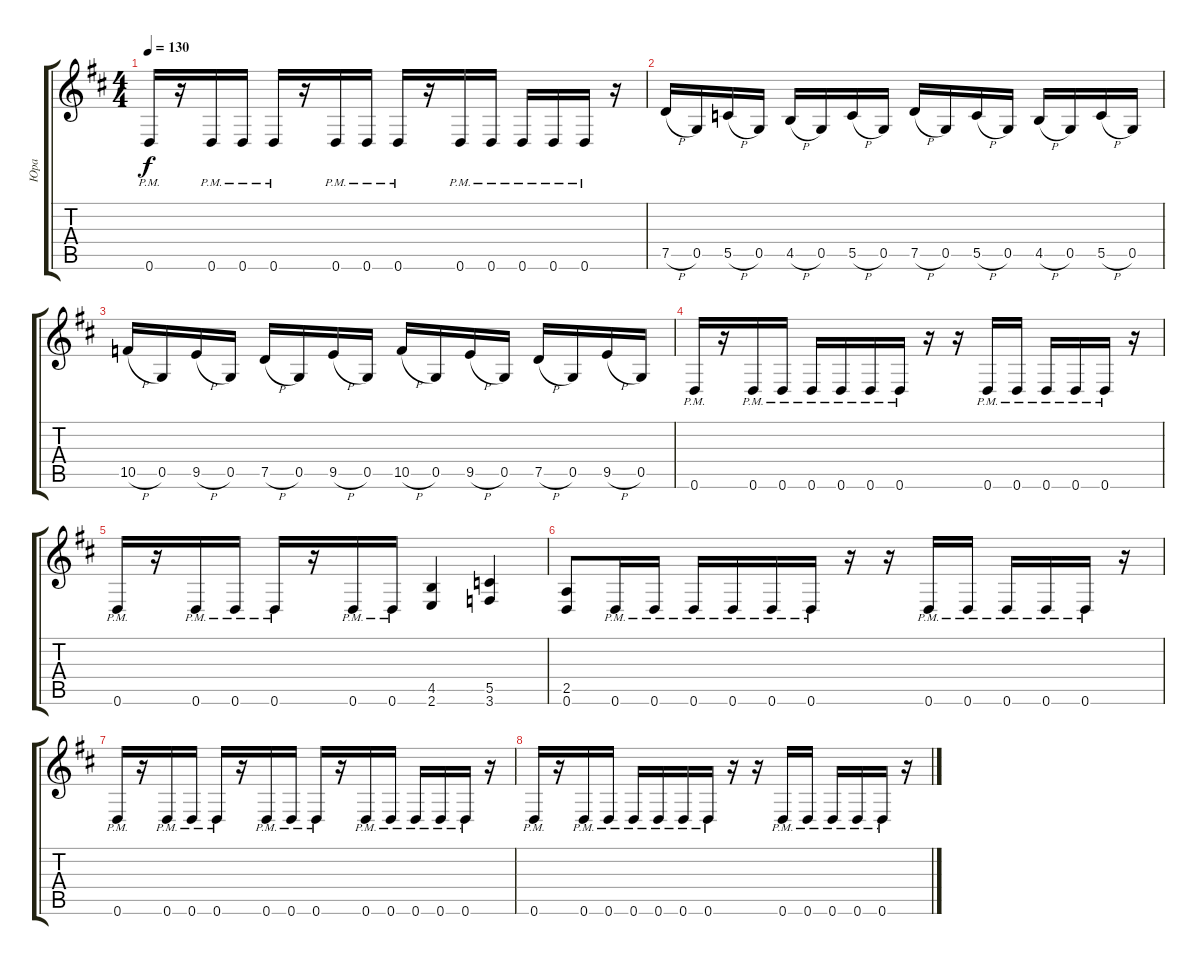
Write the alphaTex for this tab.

\track ("Юра" "Юра") {instrument distortionguitar}
\staff {score tabs}
\tuning (D4 A3 F3 C3 G2 D2) {hide}
\ts (4 4)
\tempo 130
\clef g2
\ks bminor
0.6{pm}.16{dy f} r.16 0.6{pm}.16 0.6{pm}.16 0.6{pm}.16 r.16 0.6{pm}.16 0.6{pm}.16 0.6{pm}.16 r.16 0.6{pm}.16 0.6{pm}.16 0.6{pm}.16 0.6{pm}.16 0.6{pm}.16 r.16 |
7.5{h}.16 0.5.16 5.5{h}.16 0.5.16 4.5{h}.16 0.5.16 5.5{h}.16 0.5.16 7.5{h}.16 0.5.16 5.5{h}.16 0.5.16 4.5{h}.16 0.5.16 5.5{h}.16 0.5.16 |
10.5{h}.16 0.5.16 9.5{h}.16 0.5.16 7.5{h}.16 0.5.16 9.5{h}.16 0.5.16 10.5{h}.16 0.5.16 9.5{h}.16 0.5.16 7.5{h}.16 0.5.16 9.5{h}.16 0.5.16 |
0.6{pm}.16 r.16 0.6{pm}.16 0.6{pm}.16 0.6{pm}.16 0.6{pm}.16 0.6{pm}.16 0.6{pm}.16 r.16 r.16 0.6{pm}.16 0.6{pm}.16 0.6{pm}.16 0.6{pm}.16 0.6{pm}.16 r.16 |
0.6{pm}.16 r.16 0.6{pm}.16 0.6{pm}.16 0.6{pm}.16 r.16 0.6{pm}.16 0.6{pm}.16 (4.5 2.6).4 (5.5 3.6).4 |
(2.5 0.6).8 0.6{pm}.16 0.6{pm}.16 0.6{pm}.16 0.6{pm}.16 0.6{pm}.16 0.6{pm}.16 r.16 r.16 0.6{pm}.16 0.6{pm}.16 0.6{pm}.16 0.6{pm}.16 0.6{pm}.16 r.16 |
0.6{pm}.16 r.16 0.6{pm}.16 0.6{pm}.16 0.6{pm}.16 r.16 0.6{pm}.16 0.6{pm}.16 0.6{pm}.16 r.16 0.6{pm}.16 0.6{pm}.16 0.6{pm}.16 0.6{pm}.16 0.6{pm}.16 r.16 |
0.6{pm}.16 r.16 0.6{pm}.16 0.6{pm}.16 0.6{pm}.16 0.6{pm}.16 0.6{pm}.16 0.6{pm}.16 r.16 r.16 0.6{pm}.16 0.6{pm}.16 0.6{pm}.16 0.6{pm}.16 0.6{pm}.16 r.16
